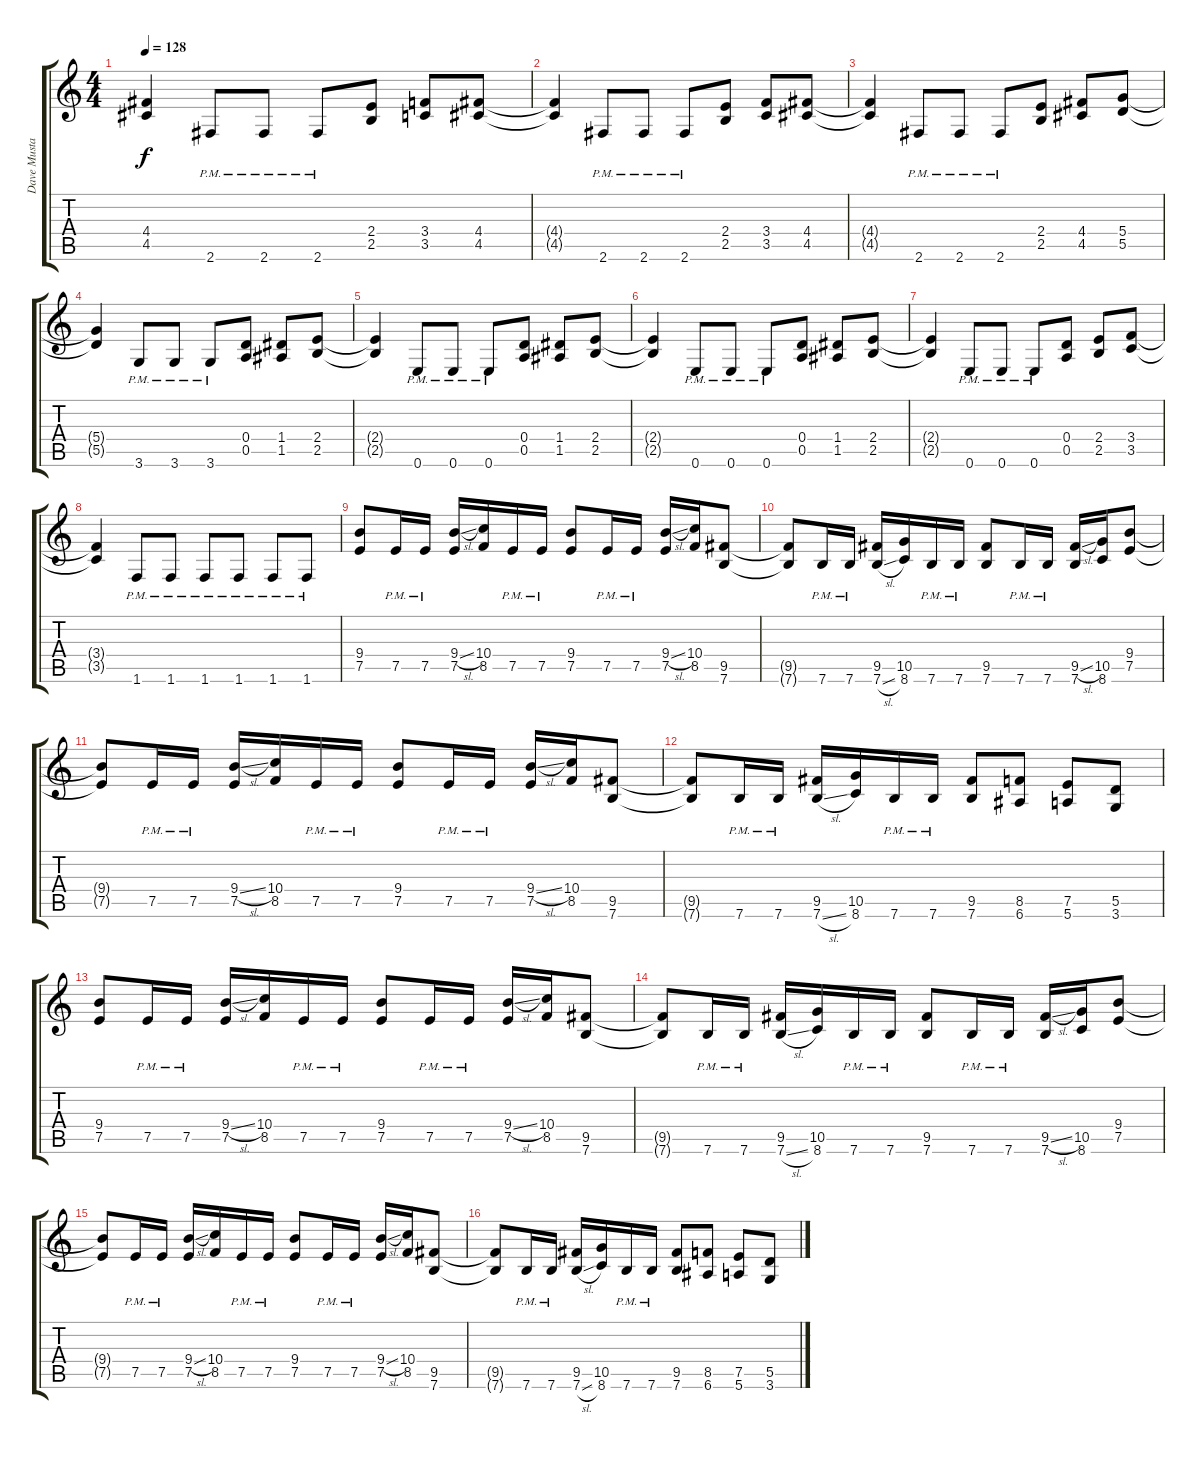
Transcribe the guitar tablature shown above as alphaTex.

\track ("Dave Mustaine" "Dave Musta") {instrument distortionguitar}
\staff {score tabs}
\tuning (E4 B3 G3 D3 A2 E2) {hide}
\ts (4 4)
\tempo 128
\clef g2
\ks c
(4.4{t} 4.5{t}).4{dy f} 2.6{pm}.8 2.6{pm}.8 2.6{pm}.8 (2.4 2.5).8 (3.4 3.5).8 (4.4 4.5).8 |
(4.4{t} 4.5{t}).4 2.6{pm}.8 2.6{pm}.8 2.6{pm}.8 (2.4 2.5).8 (3.4 3.5).8 (4.4 4.5).8 |
(4.4{t} 4.5{t}).4 2.6{pm}.8 2.6{pm}.8 2.6{pm}.8 (2.4 2.5).8 (4.4 4.5).8 (5.4 5.5).8 |
(5.4{t} 5.5{t}).4 3.6{pm}.8 3.6{pm}.8 3.6{pm}.8 (0.4 0.5).8 (1.4 1.5).8 (2.4 2.5).8 |
(2.4{t} 2.5{t}).4 0.6{pm}.8 0.6{pm}.8 0.6{pm}.8 (0.4 0.5).8 (1.4 1.5).8 (2.4 2.5).8 |
(2.4{t} 2.5{t}).4 0.6{pm}.8 0.6{pm}.8 0.6{pm}.8 (0.4 0.5).8 (1.4 1.5).8 (2.4 2.5).8 |
(2.4{t} 2.5{t}).4 0.6{pm}.8 0.6{pm}.8 0.6{pm}.8 (0.4 0.5).8 (2.4 2.5).8 (3.4 3.5).8 |
(3.4{t} 3.5{t}).4 1.6{pm}.8 1.6{pm}.8 1.6{pm}.8 1.6{pm}.8 1.6{pm}.8 1.6{pm}.8 |
(9.4 7.5).8 7.5{pm}.16 7.5{pm}.16 (9.4{sl} 7.5).16 (10.4 8.5).16 7.5{pm}.16 7.5{pm}.16 (9.4 7.5).8 7.5{pm}.16 7.5{pm}.16 (9.4{sl} 7.5).16 (10.4 8.5).16 (9.5 7.6).8 |
(9.5{t} 7.6{t}).8 7.6{pm}.16 7.6{pm}.16 (9.5 7.6{sl}).16 (10.5 8.6).16 7.6{pm}.16 7.6{pm}.16 (9.5 7.6).8 7.6{pm}.16 7.6{pm}.16 (9.5{sl} 7.6).16 (10.5 8.6).16 (9.4 7.5).8 |
(9.4{t} 7.5{t}).8 7.5{pm}.16 7.5{pm}.16 (9.4{sl} 7.5).16 (10.4 8.5).16 7.5{pm}.16 7.5{pm}.16 (9.4 7.5).8 7.5{pm}.16 7.5{pm}.16 (9.4{sl} 7.5).16 (10.4 8.5).16 (9.5 7.6).8 |
(9.5{t} 7.6{t}).8 7.6{pm}.16 7.6{pm}.16 (9.5 7.6{sl}).16 (10.5 8.6).16 7.6{pm}.16 7.6{pm}.16 (9.5 7.6).8 (8.5 6.6).8 (7.5 5.6).8 (5.5 3.6).8 |
(9.4 7.5).8 7.5{pm}.16 7.5{pm}.16 (9.4{sl} 7.5).16 (10.4 8.5).16 7.5{pm}.16 7.5{pm}.16 (9.4 7.5).8 7.5{pm}.16 7.5{pm}.16 (9.4{sl} 7.5).16 (10.4 8.5).16 (9.5 7.6).8 |
(9.5{t} 7.6{t}).8 7.6{pm}.16 7.6{pm}.16 (9.5 7.6{sl}).16 (10.5 8.6).16 7.6{pm}.16 7.6{pm}.16 (9.5 7.6).8 7.6{pm}.16 7.6{pm}.16 (9.5{sl} 7.6).16 (10.5 8.6).16 (9.4 7.5).8 |
(9.4{t} 7.5{t}).8 7.5{pm}.16 7.5{pm}.16 (9.4{sl} 7.5).16 (10.4 8.5).16 7.5{pm}.16 7.5{pm}.16 (9.4 7.5).8 7.5{pm}.16 7.5{pm}.16 (9.4{sl} 7.5).16 (10.4 8.5).16 (9.5 7.6).8 |
(9.5{t} 7.6{t}).8 7.6{pm}.16 7.6{pm}.16 (9.5 7.6{sl}).16 (10.5 8.6).16 7.6{pm}.16 7.6{pm}.16 (9.5 7.6).8 (8.5 6.6).8 (7.5 5.6).8 (5.5 3.6).8
